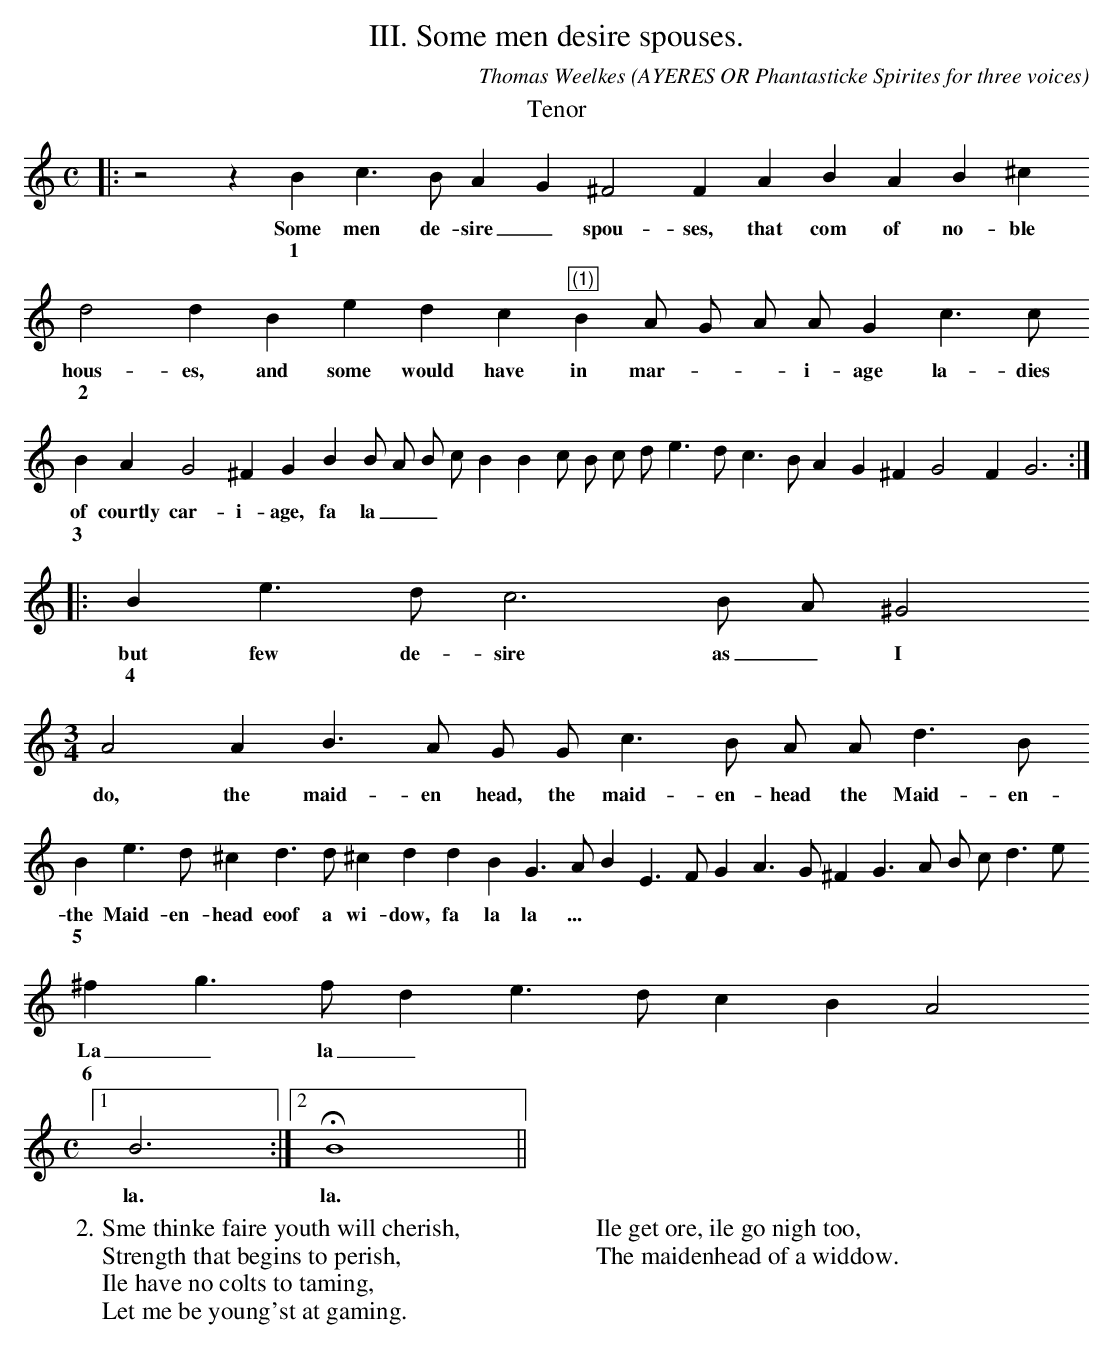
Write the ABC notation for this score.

X:1
T: III. Some men desire spouses.
O: AYERES OR Phantasticke Spirites for three voices
C: Thomas Weelkes
M:C
K:C
T: Tenor
L:1/4
|: z2 z B c > B A G ^F2 F A B A B ^c
w:Some men de- sire _ spou- ses, that com of no- ble
w:1
  d2    d   B   e      d    c"(1)"B  A/ G/ A/ A/  G   c > c
w:hous- es, and some would have in mar- _ _ i-   age la- dies
w:2
B A G2 ^F G    B B/ A/ B/ c/ B B c/ B/ c/ d/ e > d c > B A G ^F G2 F G3 :|
w:of courtly car- i- age, fa la _ _
w:3
|: B e > d c3 B/ A/ ^G2
w:but few de- sire as _ I
w:4
M:3/4
L: 1/4
A2 A B > A G/ G/ c > B A/ A/ d > B
w:do, the maid- en head, the maid- en- head the Maid- en- head
B e > d ^c d> d ^c d d B G> A B E > F G A > G ^F G > A B/ c/ d >e
w:the Maid- en- head eoof a wi- dow, fa la la ...
w:5
^f g > f d e > d c B A2
w:La _ la _
w:6
M:C
[1 B3 :| [2 HB4 ||
w:la. la.
W:2. Sme thinke faire youth will cherish,
W:Strength that begins to perish,
W:Ile have no colts to taming,
W:Let me be young'st at gaming.
W:
W:Ile get ore, ile go nigh too,
W:The maidenhead of a widdow.
